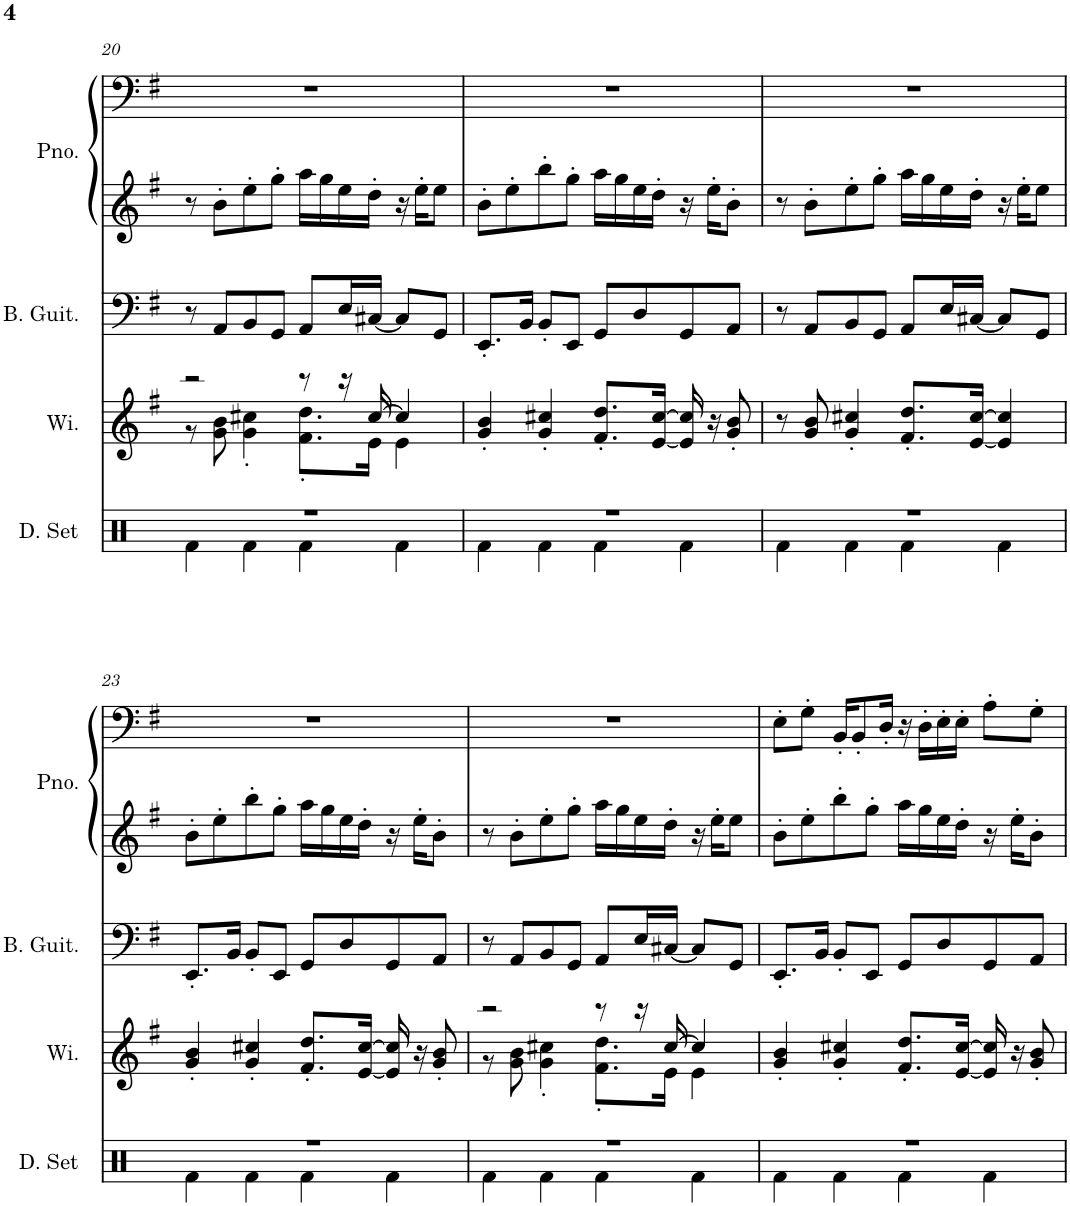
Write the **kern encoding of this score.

**kern	**kern	**kern	**kern	**kern
*part4	*part3	*part2	*part1	*part1
*staff5	*staff4	*staff3	*staff2	*staff1
*I"Drumset, Drumset	*I"Winds, Flute	*I"Bass Guitar, Bass Guitar	*I"Piano, Piano	*
*I'D. Set	*I'Wi.	*I'B. Guit.	*I'Pno.	*
!!LO:PB:g=z
*clefX	*clefF4	*clefF4	*clefG2	*clefF4
*	*	*Trd7c12	*	*
*k[]	*k[f#]	*k[f#]	*k[f#]	*k[f#]
*M4/4	*M4/4	*M4/4	*M4/4	*M4/4
=20	=20	=20	=20	=20
*^	*^	*	*	*
1r	4Rf\	2r	8r	8r	8r	1r
.	.	.	8g\ 8b\	8AA/L	8b'\L	.
.	4Rf\	.	4g\' 4cc#X\'	8BB/	8ee'\	.
.	.	.	.	8GG/J	8gg'\J	.
.	4Rf\	8r	8.f#\' 8.dd\'L	8AA/L	16aa\LL	.
.	.	.	.	.	16gg\	.
.	.	16r	.	16E/L	16ee\	.
.	.	[16cc#/	16e\Jk	[16C#X/JJ	16dd'\JJ	.
.	4Rf\	4cc#/]	4e\	8C#/L]	16r	.
.	.	.	.	.	16ee'\KL	.
.	.	.	.	8GG/J	8ee\J	.
*	*	*v	*v	*	*	*
=21	=21	=21	=21	=21	=21
1r	4Rf\	4g/' 4b/'	8.EE'/L	8b'\L	1r
.	.	.	.	8ee'\	.
.	.	.	16BB/Jk	.	.
.	4Rf\	4g/' 4cc#X/'	8BB'/L	8bb'\	.
.	.	.	8EE/J	8gg'\J	.
.	4Rf\	8.f#/' 8.dd/'L	8GG/L	16aa\LL	.
.	.	.	.	16gg\	.
.	.	.	8D/	16ee\	.
.	.	[16e/ [16cc#/Jk	.	16dd'\JJ	.
.	4Rf\	16e/] 16cc#/]	8GG/	16r	.
.	.	16r	.	16ee'\KL	.
.	.	8g/' 8b/'	8AA/J	8b'\J	.
=22	=22	=22	=22	=22	=22
1r	4Rf\	8r	8r	8r	1r
.	.	8g/ 8b/	8AA/L	8b'\L	.
.	4Rf\	4g/' 4cc#X/'	8BB/	8ee'\	.
.	.	.	8GG/J	8gg'\J	.
.	4Rf\	8.f#/' 8.dd/'L	8AA/L	16aa\LL	.
.	.	.	.	16gg\	.
.	.	.	16E/L	16ee\	.
.	.	[16e/ [16cc#/Jk	[16C#X/JJ	16dd'\JJ	.
.	4Rf\	4e/] 4cc#/]	8C#/L]	16r	.
.	.	.	.	16ee'\KL	.
.	.	.	8GG/J	8ee\J	.
!!LO:LB:g=z
=23	=23	=23	=23	=23	=23
1r	4Rf\	4g/' 4b/'	8.EE'/L	8b'\L	1r
.	.	.	.	8ee'\	.
.	.	.	16BB/Jk	.	.
.	4Rf\	4g/' 4cc#X/'	8BB'/L	8bb'\	.
.	.	.	8EE/J	8gg'\J	.
.	4Rf\	8.f#/' 8.dd/'L	8GG/L	16aa\LL	.
.	.	.	.	16gg\	.
.	.	.	8D/	16ee\	.
.	.	[16e/ [16cc#/Jk	.	16dd'\JJ	.
.	4Rf\	16e/] 16cc#/]	8GG/	16r	.
.	.	16r	.	16ee'\KL	.
.	.	8g/' 8b/'	8AA/J	8b'\J	.
=24	=24	=24	=24	=24	=24
*	*	*^	*	*	*
1r	4Rf\	2r	8r	8r	8r	1r
.	.	.	8g\ 8b\	8AA/L	8b'\L	.
.	4Rf\	.	4g\' 4cc#X\'	8BB/	8ee'\	.
.	.	.	.	8GG/J	8gg'\J	.
.	4Rf\	8r	8.f#\' 8.dd\'L	8AA/L	16aa\LL	.
.	.	.	.	.	16gg\	.
.	.	16r	.	16E/L	16ee\	.
.	.	[16cc#/	16e\Jk	[16C#X/JJ	16dd'\JJ	.
.	4Rf\	4cc#/]	4e\	8C#/L]	16r	.
.	.	.	.	.	16ee'\KL	.
.	.	.	.	8GG/J	8ee\J	.
*	*	*v	*v	*	*	*
=25	=25	=25	=25	=25	=25
1r	4Rf\	4g/' 4b/'	8.EE'/L	8b'\L	8E'\L
.	.	.	.	8ee'\	8G'\J
.	.	.	16BB/Jk	.	.
.	4Rf\	4g/' 4cc#X/'	8BB'/L	8bb'\	16BB'/KL
.	.	.	.	.	8BB'/
.	.	.	8EE/J	8gg'\J	.
.	.	.	.	.	16D'/Jk
.	4Rf\	8.f#/' 8.dd/'L	8GG/L	16aa\LL	16r
.	.	.	.	16gg\	16D'\LL
.	.	.	8D/	16ee\	16E'\
.	.	[16e/ [16cc#/Jk	.	16dd'\JJ	16E'\JJ
.	4Rf\	16e/] 16cc#/]	8GG/	16r	8A'\L
.	.	16r	.	16ee'\KL	.
.	.	8g/' 8b/'	8AA/J	8b'\J	8G'\J
*v	*v	*	*	*	*
=	=	=	=	=
*-	*-	*-	*-	*-
